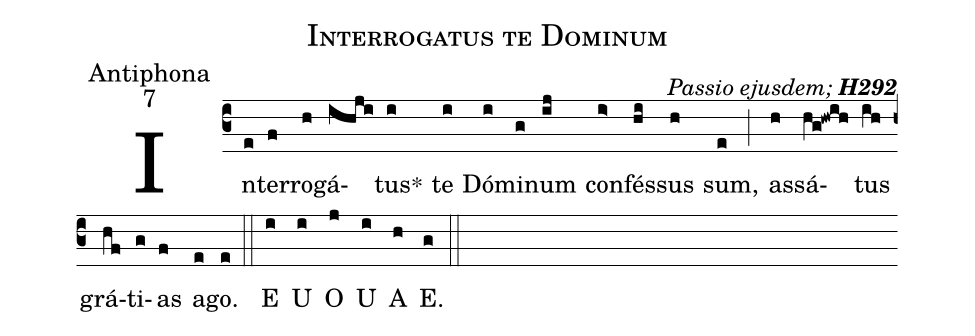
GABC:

name:Interrogatus te Dominum;
office-part:Antiphona;
mode:7;
commentary:{\itshape\mdseries Passio ejusdem;\/} {\bfseries H292};
%%
(c3) In(e)ter(f)ro(h)gá(ihji)tus<sp>*</sp>(i) te(i) Dó(i)mi(g)num(ij) con(i>)fés(hi)sus(h) sum,(e) (;)
as(h)sá(hg!hwih)tus(ih) grá(hf)ti(g)as(f) a(e)go.(e) (::)
<eu> E(i) U(i) O(j) U(i) A(h) E.(g) </eu> (::)
